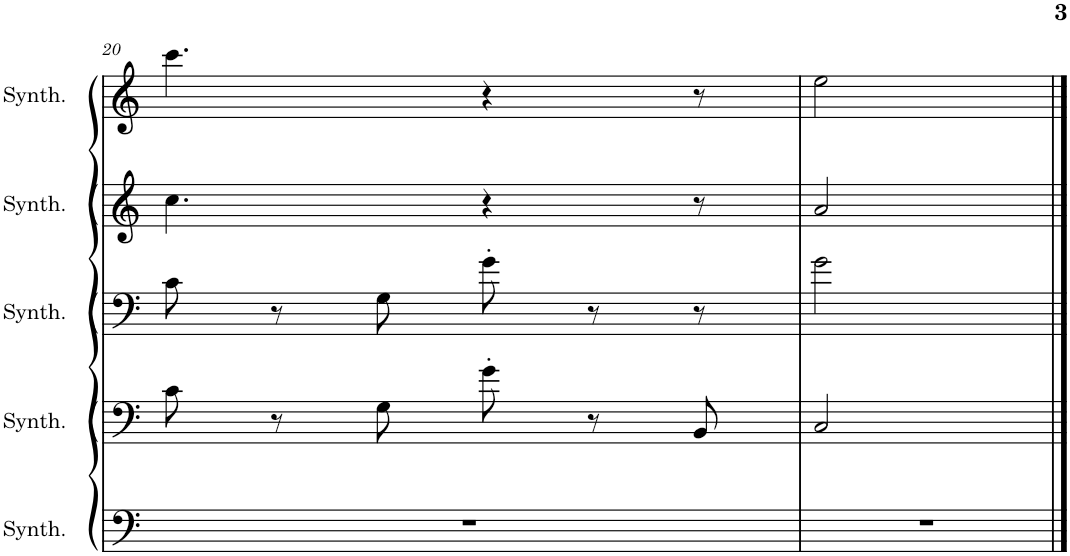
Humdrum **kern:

**kern	**kern	**kern	**kern	**kern
*part5	*part4	*part3	*part2	*part1
*staff5	*staff4	*staff3	*staff2	*staff1
*I"Saw Synthesizer	*I"Saw Synthesizer	*I"Saw Synthesizer	*I"Saw Synthesizer	*I"Saw Synthesizer
*I'Synth.	*I'Synth.	*I'Synth.	*I'Synth.	*I'Synth.
!!LO:PB:g=z
*clefF4	*clefF4	*clefF4	*clefG2	*clefG2
*k[]	*k[]	*k[]	*k[]	*k[]
*M6/8	*M6/8	*M6/8	*M6/8	*M6/8
=20	=20	=20	=20	=20
2.r	8c\	8c\	4.cc\	4.ccc\
.	8r	8r	.	.
.	8G\	8G\	.	.
.	8g'\	8g'\	4r	4r
.	8r	8r	.	.
.	8BB/	8r	8r	8r
=21	=21	=21	=21	=21
2.r	2C/	2g\	2a/	2ee\
.	4ryy	4ryy	4ryy	4ryy
==	==	==	==	==
*-	*-	*-	*-	*-
